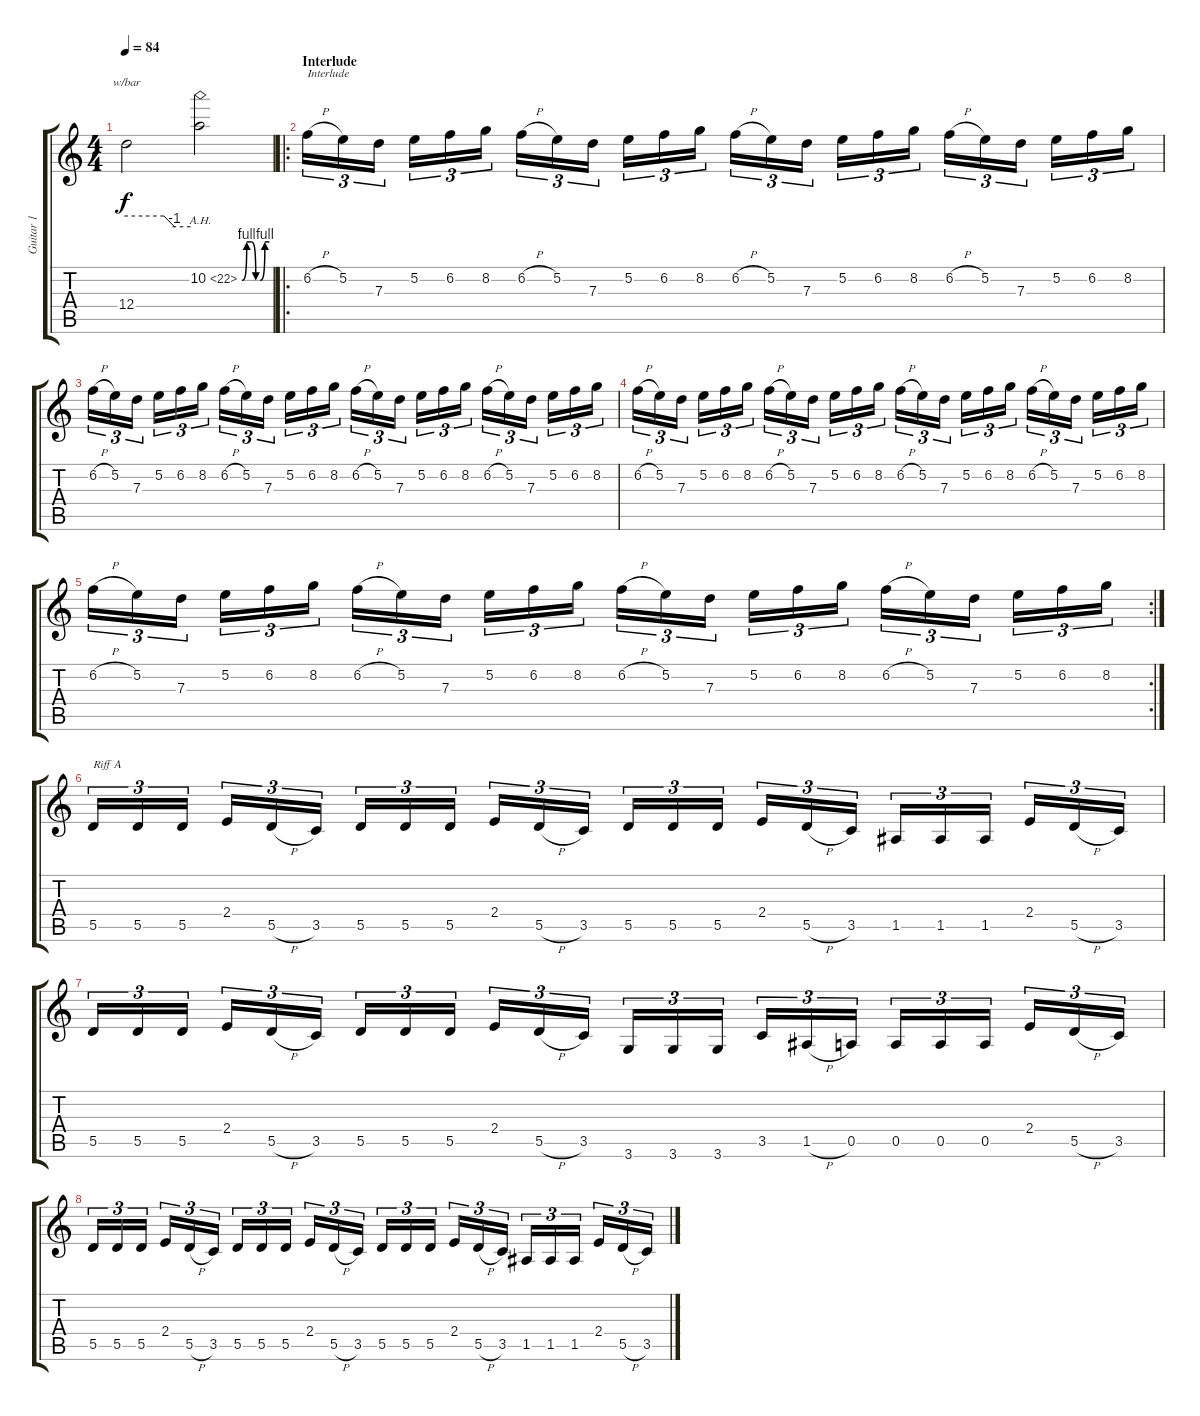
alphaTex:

\track ("Guitar 1" "Guitar 1") {instrument distortionguitar}
\staff {score tabs}
\tuning (E4 B3 G3 D3 A2 E2) {hide}
\ts (4 4)
\tempo 84
\clef g2
\ks c
12.4.2{tbe (custom default 0 0 35 0 45 -4 60 -4) dy f} 10.2{be (custom 0 0 10 4 20 4 30 0 40 0 50 4 60 4) ah 12}.2 |
\ro
\section ("" "Interlude")
6.2{h}.16{tu (3 2) txt "Interlude"} 5.2.16{tu (3 2)} 7.3.16{tu (3 2)} 5.2.16{tu (3 2)} 6.2.16{tu (3 2)} 8.2.16{tu (3 2)} 6.2{h}.16{tu (3 2)} 5.2.16{tu (3 2)} 7.3.16{tu (3 2)} 5.2.16{tu (3 2)} 6.2.16{tu (3 2)} 8.2.16{tu (3 2)} 6.2{h}.16{tu (3 2)} 5.2.16{tu (3 2)} 7.3.16{tu (3 2)} 5.2.16{tu (3 2)} 6.2.16{tu (3 2)} 8.2.16{tu (3 2)} 6.2{h}.16{tu (3 2)} 5.2.16{tu (3 2)} 7.3.16{tu (3 2)} 5.2.16{tu (3 2)} 6.2.16{tu (3 2)} 8.2.16{tu (3 2)} |
6.2{h}.16{tu (3 2)} 5.2.16{tu (3 2)} 7.3.16{tu (3 2)} 5.2.16{tu (3 2)} 6.2.16{tu (3 2)} 8.2.16{tu (3 2)} 6.2{h}.16{tu (3 2)} 5.2.16{tu (3 2)} 7.3.16{tu (3 2)} 5.2.16{tu (3 2)} 6.2.16{tu (3 2)} 8.2.16{tu (3 2)} 6.2{h}.16{tu (3 2)} 5.2.16{tu (3 2)} 7.3.16{tu (3 2)} 5.2.16{tu (3 2)} 6.2.16{tu (3 2)} 8.2.16{tu (3 2)} 6.2{h}.16{tu (3 2)} 5.2.16{tu (3 2)} 7.3.16{tu (3 2)} 5.2.16{tu (3 2)} 6.2.16{tu (3 2)} 8.2.16{tu (3 2)} |
6.2{h}.16{tu (3 2)} 5.2.16{tu (3 2)} 7.3.16{tu (3 2)} 5.2.16{tu (3 2)} 6.2.16{tu (3 2)} 8.2.16{tu (3 2)} 6.2{h}.16{tu (3 2)} 5.2.16{tu (3 2)} 7.3.16{tu (3 2)} 5.2.16{tu (3 2)} 6.2.16{tu (3 2)} 8.2.16{tu (3 2)} 6.2{h}.16{tu (3 2)} 5.2.16{tu (3 2)} 7.3.16{tu (3 2)} 5.2.16{tu (3 2)} 6.2.16{tu (3 2)} 8.2.16{tu (3 2)} 6.2{h}.16{tu (3 2)} 5.2.16{tu (3 2)} 7.3.16{tu (3 2)} 5.2.16{tu (3 2)} 6.2.16{tu (3 2)} 8.2.16{tu (3 2)} |
\rc 2
6.2{h}.16{tu (3 2)} 5.2.16{tu (3 2)} 7.3.16{tu (3 2)} 5.2.16{tu (3 2)} 6.2.16{tu (3 2)} 8.2.16{tu (3 2)} 6.2{h}.16{tu (3 2)} 5.2.16{tu (3 2)} 7.3.16{tu (3 2)} 5.2.16{tu (3 2)} 6.2.16{tu (3 2)} 8.2.16{tu (3 2)} 6.2{h}.16{tu (3 2)} 5.2.16{tu (3 2)} 7.3.16{tu (3 2)} 5.2.16{tu (3 2)} 6.2.16{tu (3 2)} 8.2.16{tu (3 2)} 6.2{h}.16{tu (3 2)} 5.2.16{tu (3 2)} 7.3.16{tu (3 2)} 5.2.16{tu (3 2)} 6.2.16{tu (3 2)} 8.2.16{tu (3 2)} |
5.5.16{tu (3 2) txt "Riff A"} 5.5.16{tu (3 2)} 5.5.16{tu (3 2)} 2.4.16{tu (3 2)} 5.5{h}.16{tu (3 2)} 3.5.16{tu (3 2)} 5.5.16{tu (3 2)} 5.5.16{tu (3 2)} 5.5.16{tu (3 2)} 2.4.16{tu (3 2)} 5.5{h}.16{tu (3 2)} 3.5.16{tu (3 2)} 5.5.16{tu (3 2)} 5.5.16{tu (3 2)} 5.5.16{tu (3 2)} 2.4.16{tu (3 2)} 5.5{h}.16{tu (3 2)} 3.5.16{tu (3 2)} 1.5.16{tu (3 2)} 1.5.16{tu (3 2)} 1.5.16{tu (3 2)} 2.4.16{tu (3 2)} 5.5{h}.16{tu (3 2)} 3.5.16{tu (3 2)} |
5.5.16{tu (3 2)} 5.5.16{tu (3 2)} 5.5.16{tu (3 2)} 2.4.16{tu (3 2)} 5.5{h}.16{tu (3 2)} 3.5.16{tu (3 2)} 5.5.16{tu (3 2)} 5.5.16{tu (3 2)} 5.5.16{tu (3 2)} 2.4.16{tu (3 2)} 5.5{h}.16{tu (3 2)} 3.5.16{tu (3 2)} 3.6.16{tu (3 2)} 3.6.16{tu (3 2)} 3.6.16{tu (3 2)} 3.5.16{tu (3 2)} 1.5{h}.16{tu (3 2)} 0.5.16{tu (3 2)} 0.5.16{tu (3 2)} 0.5.16{tu (3 2)} 0.5.16{tu (3 2)} 2.4.16{tu (3 2)} 5.5{h}.16{tu (3 2)} 3.5.16{tu (3 2)} |
5.5.16{tu (3 2)} 5.5.16{tu (3 2)} 5.5.16{tu (3 2)} 2.4.16{tu (3 2)} 5.5{h}.16{tu (3 2)} 3.5.16{tu (3 2)} 5.5.16{tu (3 2)} 5.5.16{tu (3 2)} 5.5.16{tu (3 2)} 2.4.16{tu (3 2)} 5.5{h}.16{tu (3 2)} 3.5.16{tu (3 2)} 5.5.16{tu (3 2)} 5.5.16{tu (3 2)} 5.5.16{tu (3 2)} 2.4.16{tu (3 2)} 5.5{h}.16{tu (3 2)} 3.5.16{tu (3 2)} 1.5.16{tu (3 2)} 1.5.16{tu (3 2)} 1.5.16{tu (3 2)} 2.4.16{tu (3 2)} 5.5{h}.16{tu (3 2)} 3.5.16{tu (3 2)}
